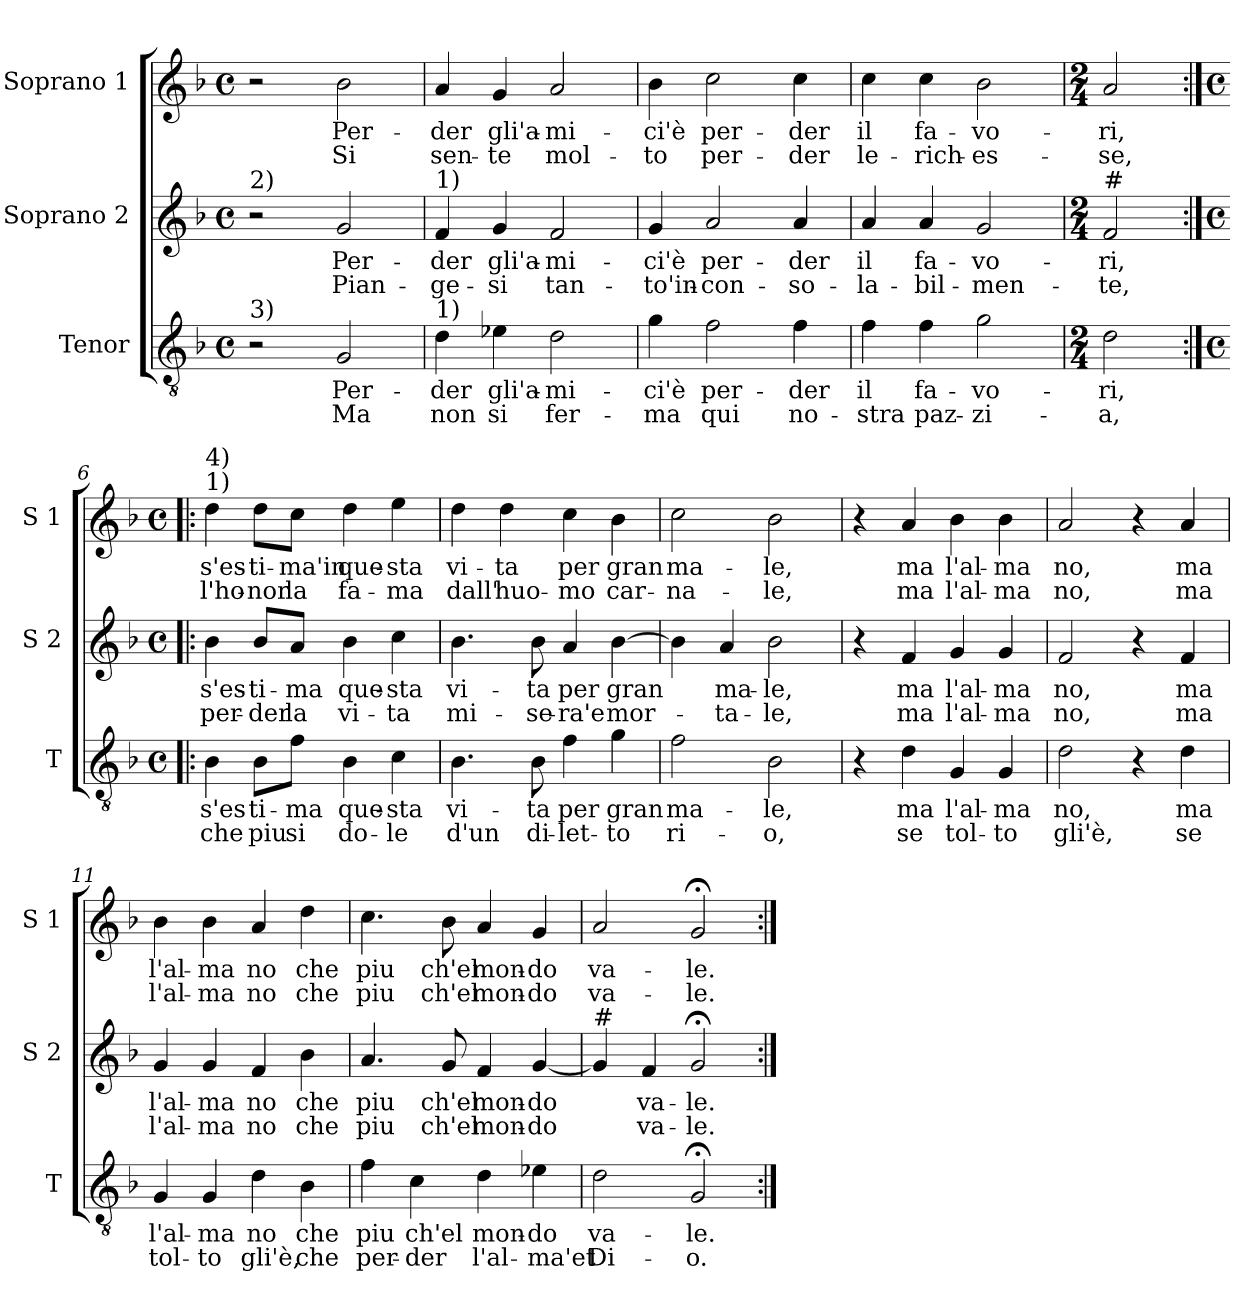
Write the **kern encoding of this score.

**kern	**text	**text	**kern	**text	**text	**kern	**text	**text
*part3	*part3	*part3	*part2	*part2	*part2	*part1	*part1	*part1
*staff3	*staff3	*staff3	*staff2	*staff2	*staff2	*staff1	*staff1	*staff1
*I"Tenor	*	*	*I"Soprano 2	*	*	*I"Soprano 1	*	*
*I'T	*	*	*I'S 2	*	*	*I'S 1	*	*
*clefGv2	*	*	*clefG2	*	*	*clefG2	*	*
*k[b-]	*	*	*k[b-]	*	*	*k[b-]	*	*
*F:	*	*	*F:	*	*	*F:	*	*
*M4/4	*	*	*M4/4	*	*	*M4/4	*	*
*met(c)	*	*	*met(c)	*	*	*met(c)	*	*
=1	=1	=1	=1	=1	=1	=1	=1	=1
!	!	!	!LO:TX:a:t=2)	!	!	!	!	!
!LO:TX:a:t=3)	!	!	!	!	!	!	!	!
2r	.	.	2r	.	.	2r	.	.
!	!LO:LY:b	!LO:LY:b	!	!LO:LY:b	!LO:LY:b	!	!LO:LY:b	!LO:LY:b
2G/	Per-	Ma	2g/	Per-	Pian-	2b-\	Per-	Si
=2	=2	=2	=2	=2	=2	=2	=2	=2
!	!	!	!LO:TX:a:t=1)	!	!	!	!	!
!LO:TX:a:t=1)	!	!	!	!	!	!	!	!
!	!LO:LY:b	!LO:LY:b	!	!LO:LY:b	!LO:LY:b	!	!LO:LY:b	!LO:LY:b
4d\	-der	non	4f/	-der	-ge-	4a/	-der	sen-
!	!LO:LY:b	!LO:LY:b	!	!LO:LY:b	!LO:LY:b	!	!LO:LY:b	!LO:LY:b
4e-X\	gli'a-	si	4g/	gli'a-	-si	4g/	gli'a-	-te
!	!LO:LY:b	!LO:LY:b	!	!LO:LY:b	!LO:LY:b	!	!LO:LY:b	!LO:LY:b
2d\	-mi-	fer-	2f/	-mi-	tan-	2a/	-mi-	mol-
=3	=3	=3	=3	=3	=3	=3	=3	=3
!	!LO:LY:b	!LO:LY:b	!	!LO:LY:b	!LO:LY:b	!	!LO:LY:b	!LO:LY:b
4g\	-ci'è	-ma	4g/	-ci'è	-to'in-	4b-\	-ci'è	-to
!	!LO:LY:b	!LO:LY:b	!	!LO:LY:b	!LO:LY:b	!	!LO:LY:b	!LO:LY:b
2f\	per-	qui	2a/	per-	-con-	2cc\	per-	per-
!	!LO:LY:b	!LO:LY:b	!	!LO:LY:b	!LO:LY:b	!	!LO:LY:b	!LO:LY:b
4f\	-der	no-	4a/	-der	-so-	4cc\	-der	-der
=4	=4	=4	=4	=4	=4	=4	=4	=4
!	!LO:LY:b	!LO:LY:b	!	!LO:LY:b	!LO:LY:b	!	!LO:LY:b	!LO:LY:b
4f\	il	-stra	4a/	il	-la-	4cc\	il	le-
!	!LO:LY:b	!LO:LY:b	!	!LO:LY:b	!LO:LY:b	!	!LO:LY:b	!LO:LY:b
4f\	fa-	paz-	4a/	fa-	-bil-	4cc\	fa-	-rich-
!	!LO:LY:b	!LO:LY:b	!	!LO:LY:b	!LO:LY:b	!	!LO:LY:b	!LO:LY:b
2g\	-vo-	-zi-	2g/	-vo-	-men-	2b-\	-vo-	-es-
!!LO:LB:g=z
=5	=5	=5	=5	=5	=5	=5	=5	=5
*M2/4	*	*	*M2/4	*	*	*M2/4	*	*
!	!	!	!LO:TX:a:t=#	!	!	!	!	!
!	!LO:LY:b	!LO:LY:b	!	!LO:LY:b	!LO:LY:b	!	!LO:LY:b	!LO:LY:b
2d\	-ri,	-a,	2f/	-ri,	-te,	2a/	-ri,	-se,
=6:|!|:	=6:|!|:	=6:|!|:	=6:|!|:	=6:|!|:	=6:|!|:	=6:|!|:	=6:|!|:	=6:|!|:
*M4/4	*	*	*M4/4	*	*	*M4/4	*	*
*met(c)	*	*	*met(c)	*	*	*met(c)	*	*
!	!	!	!	!	!	!LO:TX:a:t=1)	!	!
!	!	!	!	!	!	!LO:TX:a:t=4)	!	!
!	!LO:LY:b	!LO:LY:b	!	!LO:LY:b	!LO:LY:b	!	!LO:LY:b	!LO:LY:b
4B-\	s'es	che	4b-\	s'es-	per-	4dd\	s'es-	l'ho-
!	!LO:LY:b	!LO:LY:b	!	!LO:LY:b	!LO:LY:b	!	!LO:LY:b	!LO:LY:b
8B-\L	ti-	piu	8b-/L	-ti-	-der	8dd\L	-ti-	-nor
!	!LO:LY:b	!LO:LY:b	!	!LO:LY:b	!LO:LY:b	!	!LO:LY:b	!LO:LY:b
8f\J	-ma	si	8a/J	-ma	la	8cc\J	-ma'in	la
!	!LO:LY:b	!LO:LY:b	!	!LO:LY:b	!LO:LY:b	!	!LO:LY:b	!LO:LY:b
4B-\	que-	do-	4b-\	que-	vi-	4dd\	que-	fa-
!	!LO:LY:b	!LO:LY:b	!	!LO:LY:b	!LO:LY:b	!	!LO:LY:b	!LO:LY:b
4c\	-sta	-le	4cc\	-sta	-ta	4ee\	-sta	-ma
=7	=7	=7	=7	=7	=7	=7	=7	=7
!	!LO:LY:b	!LO:LY:b	!	!LO:LY:b	!LO:LY:b	!	!LO:LY:b	!LO:LY:b
4.B-\	vi-	d'un	4.b-\	vi-	mi-	4dd\	vi-	dall'
!	!	!	!	!	!	!	!LO:LY:b	!LO:LY:b
.	.	.	.	.	.	4dd\	-ta	huo-
!	!LO:LY:b	!LO:LY:b	!	!LO:LY:b	!LO:LY:b	!	!	!
8B-\	-ta	di-	8b-\	-ta	-se-	.	.	.
!	!LO:LY:b	!LO:LY:b	!	!LO:LY:b	!LO:LY:b	!	!LO:LY:b	!LO:LY:b
4f\	per	-let-	4a/	per	-ra'e	4cc\	per	-mo
!	!LO:LY:b	!LO:LY:b	!	!LO:LY:b	!LO:LY:b	!	!LO:LY:b	!LO:LY:b
4g\	gran	-to	[4b-\	gran	mor-	4b-\	gran	car-
=8	=8	=8	=8	=8	=8	=8	=8	=8
!	!LO:LY:b	!LO:LY:b	!	!	!	!	!LO:LY:b	!LO:LY:b
2f\	ma-	ri-	4b-\]	.	.	2cc\	ma-	-na-
!	!	!	!	!LO:LY:b	!LO:LY:b	!	!	!
.	.	.	4a/	ma-	-ta-	.	.	.
!	!LO:LY:b	!LO:LY:b	!	!LO:LY:b	!LO:LY:b	!	!LO:LY:b	!LO:LY:b
2B-\	-le,	-o,	2b-\	-le,	-le,	2b-\	-le,	-le,
=9	=9	=9	=9	=9	=9	=9	=9	=9
4r	.	.	4r	.	.	4r	.	.
!	!LO:LY:b	!LO:LY:b	!	!LO:LY:b	!LO:LY:b	!	!LO:LY:b	!LO:LY:b
4d\	ma	se	4f/	ma	ma	4a/	ma	ma
!	!LO:LY:b	!LO:LY:b	!	!LO:LY:b	!LO:LY:b	!	!LO:LY:b	!LO:LY:b
4G/	l'al-	tol-	4g/	l'al-	l'al-	4b-\	l'al-	l'al-
!	!LO:LY:b	!LO:LY:b	!	!LO:LY:b	!LO:LY:b	!	!LO:LY:b	!LO:LY:b
4G/	-ma	-to	4g/	-ma	-ma	4b-\	-ma	-ma
!!LO:LB:g=z
=10	=10	=10	=10	=10	=10	=10	=10	=10
!	!LO:LY:b	!LO:LY:b	!	!LO:LY:b	!LO:LY:b	!	!LO:LY:b	!LO:LY:b
2d\	no,	gli'è,	2f/	no,	no,	2a/	no,	no,
4r	.	.	4r	.	.	4r	.	.
!	!LO:LY:b	!LO:LY:b	!	!LO:LY:b	!LO:LY:b	!	!LO:LY:b	!LO:LY:b
4d\	ma	se	4f/	ma	ma	4a/	ma	ma
=11	=11	=11	=11	=11	=11	=11	=11	=11
!	!LO:LY:b	!LO:LY:b	!	!LO:LY:b	!LO:LY:b	!	!LO:LY:b	!LO:LY:b
4G/	l'al-	tol-	4g/	l'al-	l'al-	4b-\	l'al-	l'al-
!	!LO:LY:b	!LO:LY:b	!	!LO:LY:b	!LO:LY:b	!	!LO:LY:b	!LO:LY:b
4G/	-ma	-to	4g/	-ma	-ma	4b-\	-ma	-ma
!	!LO:LY:b	!LO:LY:b	!	!LO:LY:b	!LO:LY:b	!	!LO:LY:b	!LO:LY:b
4d\	no	gli'è,	4f/	no	no	4a/	no	no
!	!LO:LY:b	!LO:LY:b	!	!LO:LY:b	!LO:LY:b	!	!LO:LY:b	!LO:LY:b
4B-\	che	che	4b-\	che	che	4dd\	che	che
=12	=12	=12	=12	=12	=12	=12	=12	=12
!	!LO:LY:b	!LO:LY:b	!	!LO:LY:b	!LO:LY:b	!	!LO:LY:b	!LO:LY:b
4f\	piu	per-	4.a/	piu	piu	4.cc\	piu	piu
!	!LO:LY:b	!LO:LY:b	!	!	!	!	!	!
4c\	ch'el	-der	.	.	.	.	.	.
!	!	!	!	!LO:LY:b	!LO:LY:b	!	!LO:LY:b	!LO:LY:b
.	.	.	8g/	ch'el	ch'el	8b-\	ch'el	ch'el
!	!LO:LY:b	!LO:LY:b	!	!LO:LY:b	!LO:LY:b	!	!LO:LY:b	!LO:LY:b
4d\	mon-	l'al-	4f/	mon-	mon-	4a/	mon-	mon-
!	!LO:LY:b	!LO:LY:b	!	!LO:LY:b	!LO:LY:b	!	!LO:LY:b	!LO:LY:b
4e-X\	-do	-ma'et	[4g/	-do	-do	4g/	-do	-do
=13	=13	=13	=13	=13	=13	=13	=13	=13
!	!	!	!LO:TX:a:t=#	!	!	!	!	!
!	!LO:LY:b	!LO:LY:b	!	!	!	!	!LO:LY:b	!LO:LY:b
2d\	va-	Di-	4g/]	.	.	2a/	va-	va-
!	!	!	!	!LO:LY:b	!LO:LY:b	!	!	!
.	.	.	4f/	va-	va-	.	.	.
!	!LO:LY:b	!LO:LY:b	!	!LO:LY:b	!LO:LY:b	!	!LO:LY:b	!LO:LY:b
2G;</	-le.	-o.	2g;</	-le.	-le.	2g;</	-le.	-le.
=:|!	=:|!	=:|!	=:|!	=:|!	=:|!	=:|!	=:|!	=:|!
*-	*-	*-	*-	*-	*-	*-	*-	*-
